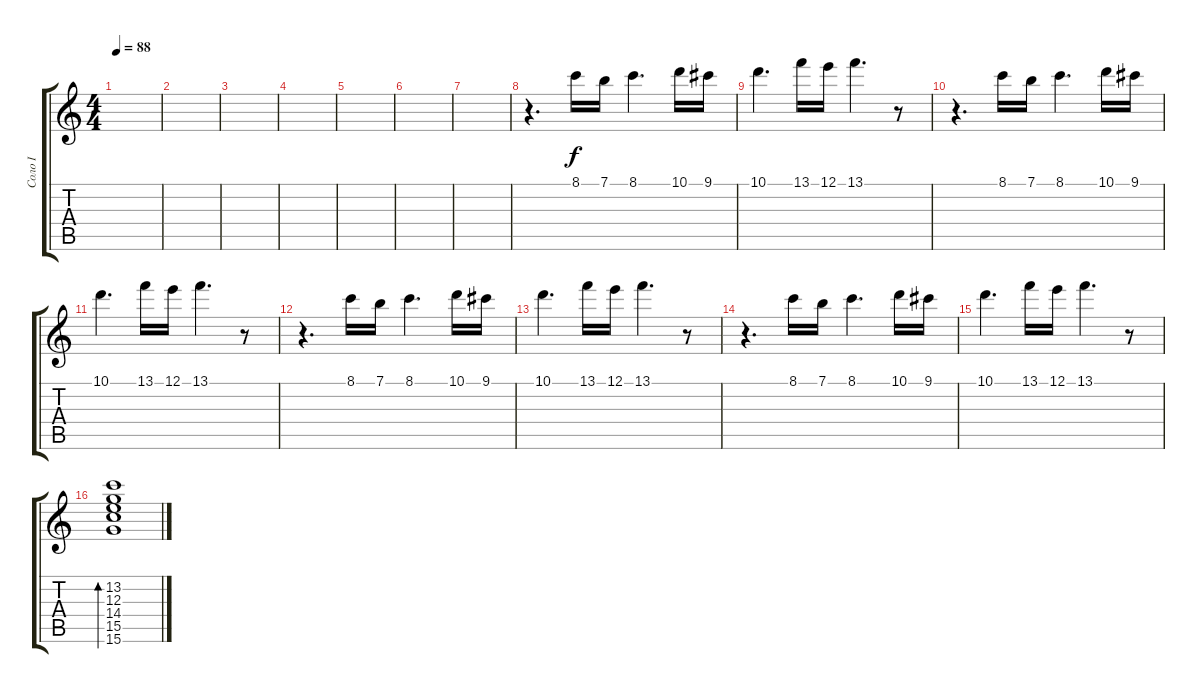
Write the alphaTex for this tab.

\track ("Соло I" "Соло I") {instrument distortionguitar}
\staff {score tabs}
\tuning (E4 B3 G3 D3 A2 E2) {hide}
\ts (4 4)
\tempo 88
\clef g2
\ks c
|
|
|
|
|
|
|
r.4{d volume 12 balance 13} 8.1.16 7.1.16 8.1.4{d} 10.1.16 9.1.16 |
10.1.4{d} 13.1.16 12.1.16 13.1.4{d} r.8 |
r.4{d} 8.1.16 7.1.16 8.1.4{d} 10.1.16 9.1.16 |
10.1.4{d} 13.1.16 12.1.16 13.1.4{d} r.8 |
r.4{d} 8.1.16 7.1.16 8.1.4{d} 10.1.16 9.1.16 |
10.1.4{d} 13.1.16 12.1.16 13.1.4{d} r.8 |
r.4{d} 8.1.16 7.1.16 8.1.4{d} 10.1.16 9.1.16 |
10.1.4{d} 13.1.16 12.1.16 13.1.4{d} r.8{volume 12 balance 16} |
(13.2 12.3 14.4 15.5 15.6).1{bd 480}
